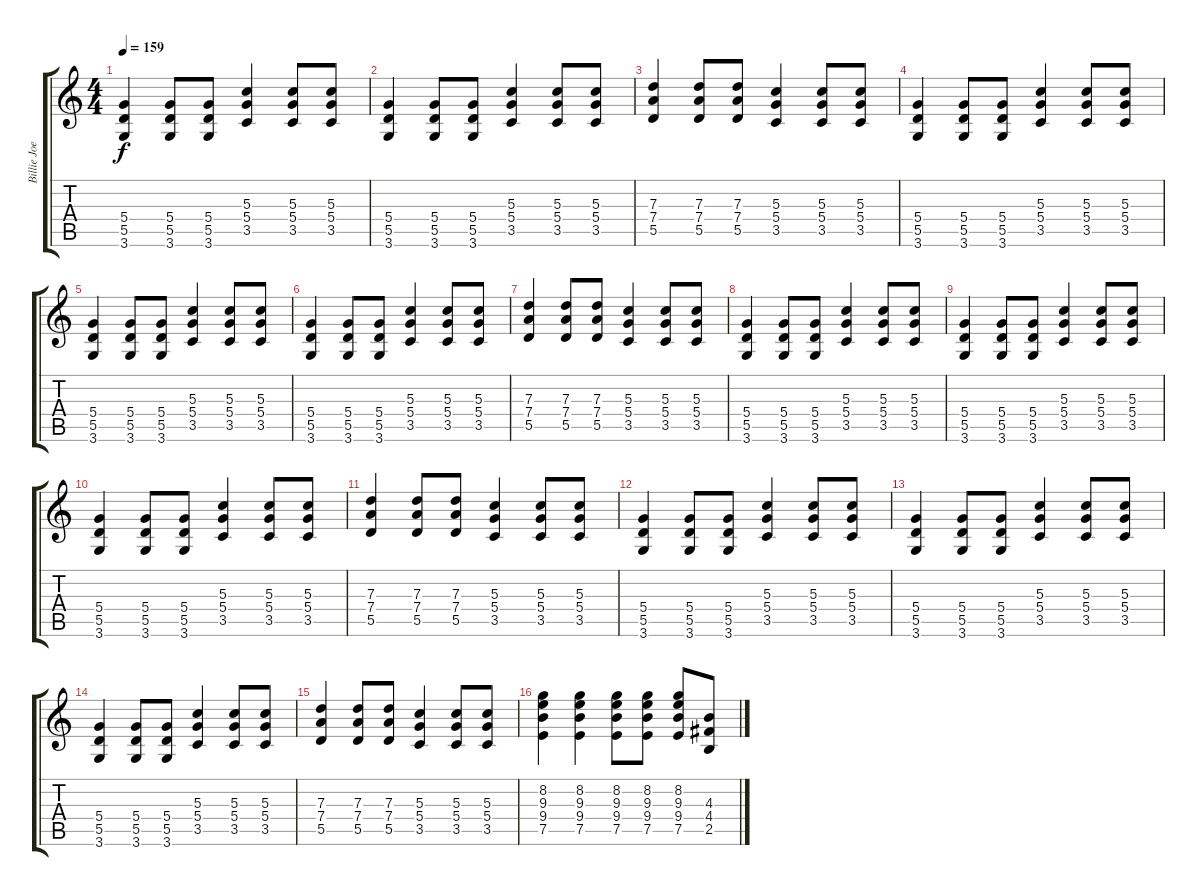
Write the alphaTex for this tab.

\track ("Billie Joe" "Billie Joe") {instrument distortionguitar}
\staff {score tabs}
\tuning (E4 B3 G3 D3 A2 E2) {hide}
\ts (4 4)
\tempo 159
\clef g2
\ks c
(5.4 5.5 3.6).4{dy f} (5.4 5.5 3.6).8 (5.4 5.5 3.6).8 (5.3 5.4 3.5).4 (5.3 5.4 3.5).8 (5.3 5.4 3.5).8 |
(5.4 5.5 3.6).4 (5.4 5.5 3.6).8 (5.4 5.5 3.6).8 (5.3 5.4 3.5).4 (5.3 5.4 3.5).8 (5.3 5.4 3.5).8 |
(7.3 7.4 5.5).4 (7.3 7.4 5.5).8 (7.3 7.4 5.5).8 (5.3 5.4 3.5).4 (5.3 5.4 3.5).8 (5.3 5.4 3.5).8 |
(5.4 5.5 3.6).4 (5.4 5.5 3.6).8 (5.4 5.5 3.6).8 (5.3 5.4 3.5).4 (5.3 5.4 3.5).8 (5.3 5.4 3.5).8 |
(5.4 5.5 3.6).4 (5.4 5.5 3.6).8 (5.4 5.5 3.6).8 (5.3 5.4 3.5).4 (5.3 5.4 3.5).8 (5.3 5.4 3.5).8 |
(5.4 5.5 3.6).4 (5.4 5.5 3.6).8 (5.4 5.5 3.6).8 (5.3 5.4 3.5).4 (5.3 5.4 3.5).8 (5.3 5.4 3.5).8 |
(7.3 7.4 5.5).4 (7.3 7.4 5.5).8 (7.3 7.4 5.5).8 (5.3 5.4 3.5).4 (5.3 5.4 3.5).8 (5.3 5.4 3.5).8 |
(5.4 5.5 3.6).4 (5.4 5.5 3.6).8 (5.4 5.5 3.6).8 (5.3 5.4 3.5).4 (5.3 5.4 3.5).8 (5.3 5.4 3.5).8 |
(5.4 5.5 3.6).4 (5.4 5.5 3.6).8 (5.4 5.5 3.6).8 (5.3 5.4 3.5).4 (5.3 5.4 3.5).8 (5.3 5.4 3.5).8 |
(5.4 5.5 3.6).4 (5.4 5.5 3.6).8 (5.4 5.5 3.6).8 (5.3 5.4 3.5).4 (5.3 5.4 3.5).8 (5.3 5.4 3.5).8 |
(7.3 7.4 5.5).4 (7.3 7.4 5.5).8 (7.3 7.4 5.5).8 (5.3 5.4 3.5).4 (5.3 5.4 3.5).8 (5.3 5.4 3.5).8 |
(5.4 5.5 3.6).4 (5.4 5.5 3.6).8 (5.4 5.5 3.6).8 (5.3 5.4 3.5).4 (5.3 5.4 3.5).8 (5.3 5.4 3.5).8 |
(5.4 5.5 3.6).4 (5.4 5.5 3.6).8 (5.4 5.5 3.6).8 (5.3 5.4 3.5).4 (5.3 5.4 3.5).8 (5.3 5.4 3.5).8 |
(5.4 5.5 3.6).4 (5.4 5.5 3.6).8 (5.4 5.5 3.6).8 (5.3 5.4 3.5).4 (5.3 5.4 3.5).8 (5.3 5.4 3.5).8 |
(7.3 7.4 5.5).4 (7.3 7.4 5.5).8 (7.3 7.4 5.5).8 (5.3 5.4 3.5).4 (5.3 5.4 3.5).8 (5.3 5.4 3.5).8 |
(8.2 9.3 9.4 7.5).4 (8.2 9.3 9.4 7.5).4 (8.2 9.3 9.4 7.5).8 (8.2 9.3 9.4 7.5).8 (8.2 9.3 9.4 7.5).8 (4.3 4.4 2.5).8
